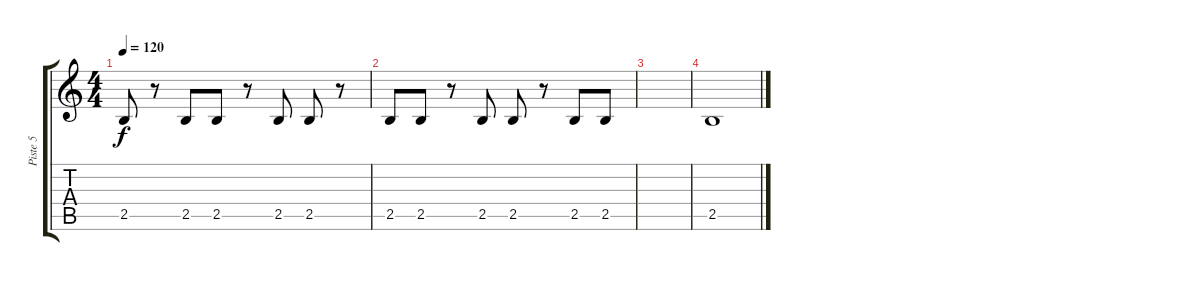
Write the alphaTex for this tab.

\track ("Piste 5" "Piste 5") {instrument electricbassfinger}
\staff {score tabs}
\tuning (E4 B3 G3 D3 A2 E2) {hide}
\ts (4 4)
\tempo 120
\clef g2
\ks c
2.5.8{dy f} r.8 2.5.8 2.5.8 r.8 2.5.8 2.5.8 r.8 |
2.5.8 2.5.8 r.8 2.5.8 2.5.8 r.8 2.5.8 2.5.8 |
|
2.5.1
